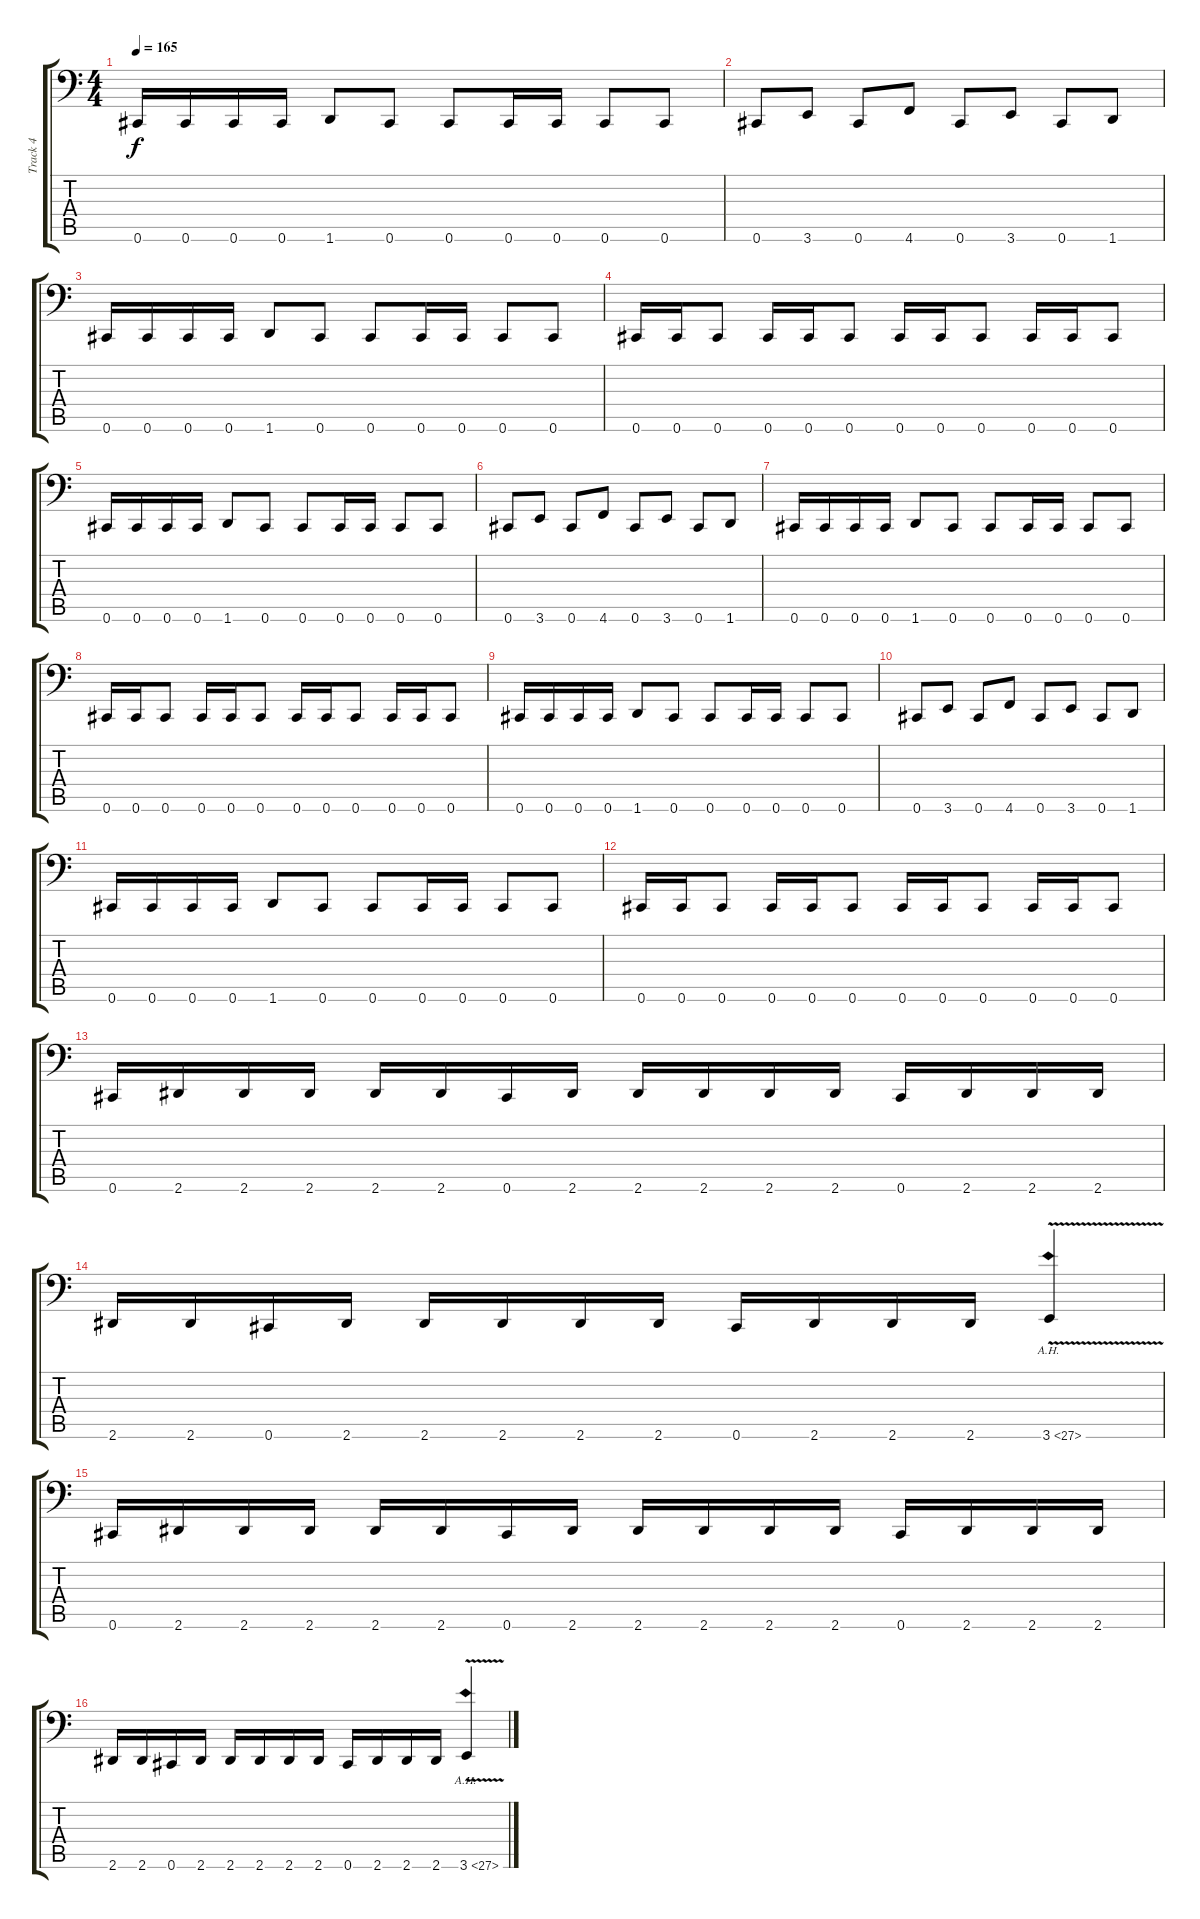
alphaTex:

\track ("Track 4" "Track 4") {instrument electricbasspick}
\staff {score tabs}
\tuning (Eb3 Bb2 Gb2 Db2 Ab1 Db1) {hide}
\ts (4 4)
\tempo 165
\clef f4
\ks c
0.6.16{dy f} 0.6.16 0.6.16 0.6.16 1.6.8 0.6.8 0.6.8 0.6.16 0.6.16 0.6.8 0.6.8 |
0.6.8 3.6.8 0.6.8 4.6.8 0.6.8 3.6.8 0.6.8 1.6.8 |
0.6.16 0.6.16 0.6.16 0.6.16 1.6.8 0.6.8 0.6.8 0.6.16 0.6.16 0.6.8 0.6.8 |
0.6.16 0.6.16 0.6.8 0.6.16 0.6.16 0.6.8 0.6.16 0.6.16 0.6.8 0.6.16 0.6.16 0.6.8 |
0.6.16 0.6.16 0.6.16 0.6.16 1.6.8 0.6.8 0.6.8 0.6.16 0.6.16 0.6.8 0.6.8 |
0.6.8 3.6.8 0.6.8 4.6.8 0.6.8 3.6.8 0.6.8 1.6.8 |
0.6.16 0.6.16 0.6.16 0.6.16 1.6.8 0.6.8 0.6.8 0.6.16 0.6.16 0.6.8 0.6.8 |
0.6.16 0.6.16 0.6.8 0.6.16 0.6.16 0.6.8 0.6.16 0.6.16 0.6.8 0.6.16 0.6.16 0.6.8 |
0.6.16 0.6.16 0.6.16 0.6.16 1.6.8 0.6.8 0.6.8 0.6.16 0.6.16 0.6.8 0.6.8 |
0.6.8 3.6.8 0.6.8 4.6.8 0.6.8 3.6.8 0.6.8 1.6.8 |
0.6.16 0.6.16 0.6.16 0.6.16 1.6.8 0.6.8 0.6.8 0.6.16 0.6.16 0.6.8 0.6.8 |
0.6.16 0.6.16 0.6.8 0.6.16 0.6.16 0.6.8 0.6.16 0.6.16 0.6.8 0.6.16 0.6.16 0.6.8 |
0.6.16 2.6.16 2.6.16 2.6.16 2.6.16 2.6.16 0.6.16 2.6.16 2.6.16 2.6.16 2.6.16 2.6.16 0.6.16 2.6.16 2.6.16 2.6.16 |
2.6.16 2.6.16 0.6.16 2.6.16 2.6.16 2.6.16 2.6.16 2.6.16 0.6.16 2.6.16 2.6.16 2.6.16 3.6{ah 24 v}.4 |
0.6.16 2.6.16 2.6.16 2.6.16 2.6.16 2.6.16 0.6.16 2.6.16 2.6.16 2.6.16 2.6.16 2.6.16 0.6.16 2.6.16 2.6.16 2.6.16 |
2.6.16 2.6.16 0.6.16 2.6.16 2.6.16 2.6.16 2.6.16 2.6.16 0.6.16 2.6.16 2.6.16 2.6.16 3.6{ah 24 v}.4
